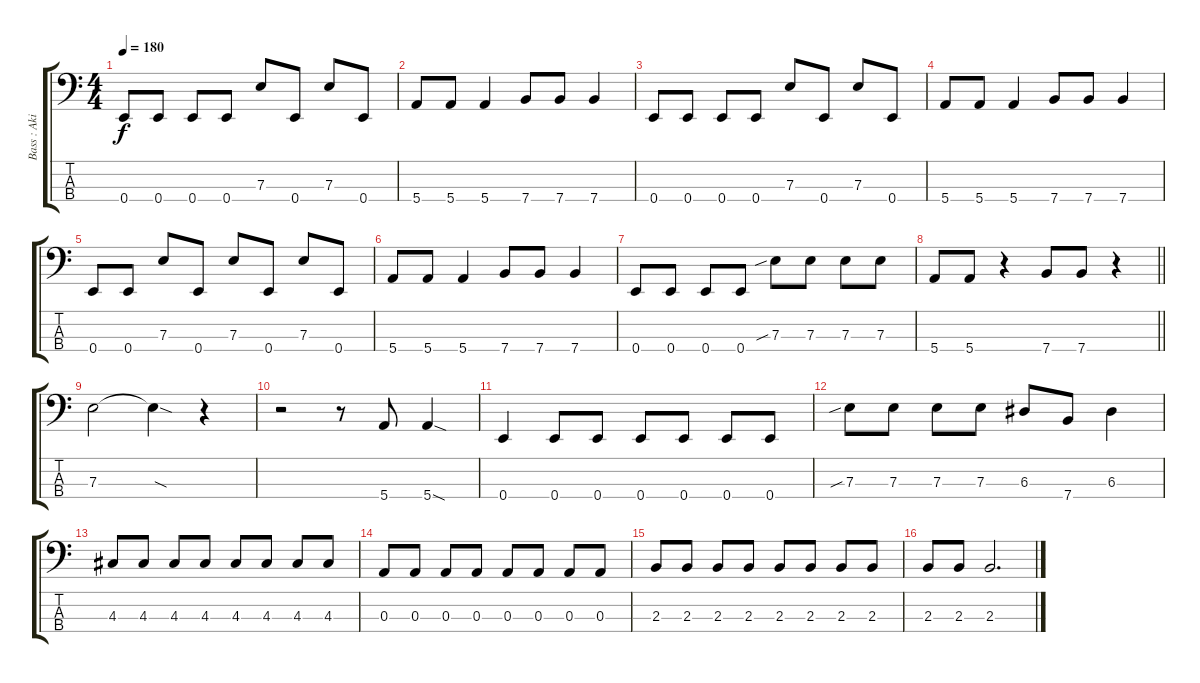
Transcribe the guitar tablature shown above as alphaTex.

\track ("Bass : Akiyama Mio - Chan" "Bass : Aki") {instrument electricbasspick}
\staff {score tabs}
\tuning (G2 D2 A1 E1) {hide}
\ts (4 4)
\tempo 180
\clef f4
\ks c
0.4.8{dy f} 0.4.8 0.4.8 0.4.8 7.3.8 0.4.8 7.3.8 0.4.8 |
5.4.8 5.4.8 5.4.4 7.4.8 7.4.8 7.4.4 |
0.4.8 0.4.8 0.4.8 0.4.8 7.3.8 0.4.8 7.3.8 0.4.8 |
5.4.8 5.4.8 5.4.4 7.4.8 7.4.8 7.4.4 |
0.4.8 0.4.8 7.3.8 0.4.8 7.3.8 0.4.8 7.3.8 0.4.8 |
5.4.8 5.4.8 5.4.4 7.4.8 7.4.8 7.4.4 |
0.4.8 0.4.8 0.4.8 0.4.8 7.3{sib}.8 7.3.8 7.3.8 7.3.8 |
\barLineRight lightlight
5.4.8 5.4.8 r.4 7.4.8 7.4.8 r.4 |
7.3.2 7.3{sod t}.4 r.4 |
r.2 r.8 5.4.8 5.4{sod}.4 |
0.4.4 0.4.8 0.4.8 0.4.8 0.4.8 0.4.8 0.4.8 |
7.3{sib}.8 7.3.8 7.3.8 7.3.8 6.3.8 7.4.8 6.3.4 |
4.3.8 4.3.8 4.3.8 4.3.8 4.3.8 4.3.8 4.3.8 4.3.8 |
0.3.8 0.3.8 0.3.8 0.3.8 0.3.8 0.3.8 0.3.8 0.3.8 |
2.3.8 2.3.8 2.3.8 2.3.8 2.3.8 2.3.8 2.3.8 2.3.8 |
2.3.8 2.3.8 2.3.2{d}
